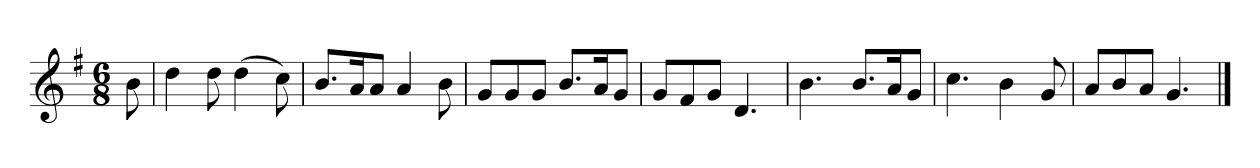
**kern
*part1
*staff1
*k[f#]
*M6/8
*MM120
=
8b
=1
4dd
8dd
(4dd
8cc)
=2
8.bL
16aK
8aJ
4a
8b
=3
8gL
8g
8gJ
8.bL
16aK
8gJ
=4
8gL
8f#
8gJ
4.d
=5
4.b
8.bL
16aK
8gJ
=6
4.cc
4b
8g
=7
8aL
8b
8aJ
4.g
==
*-
